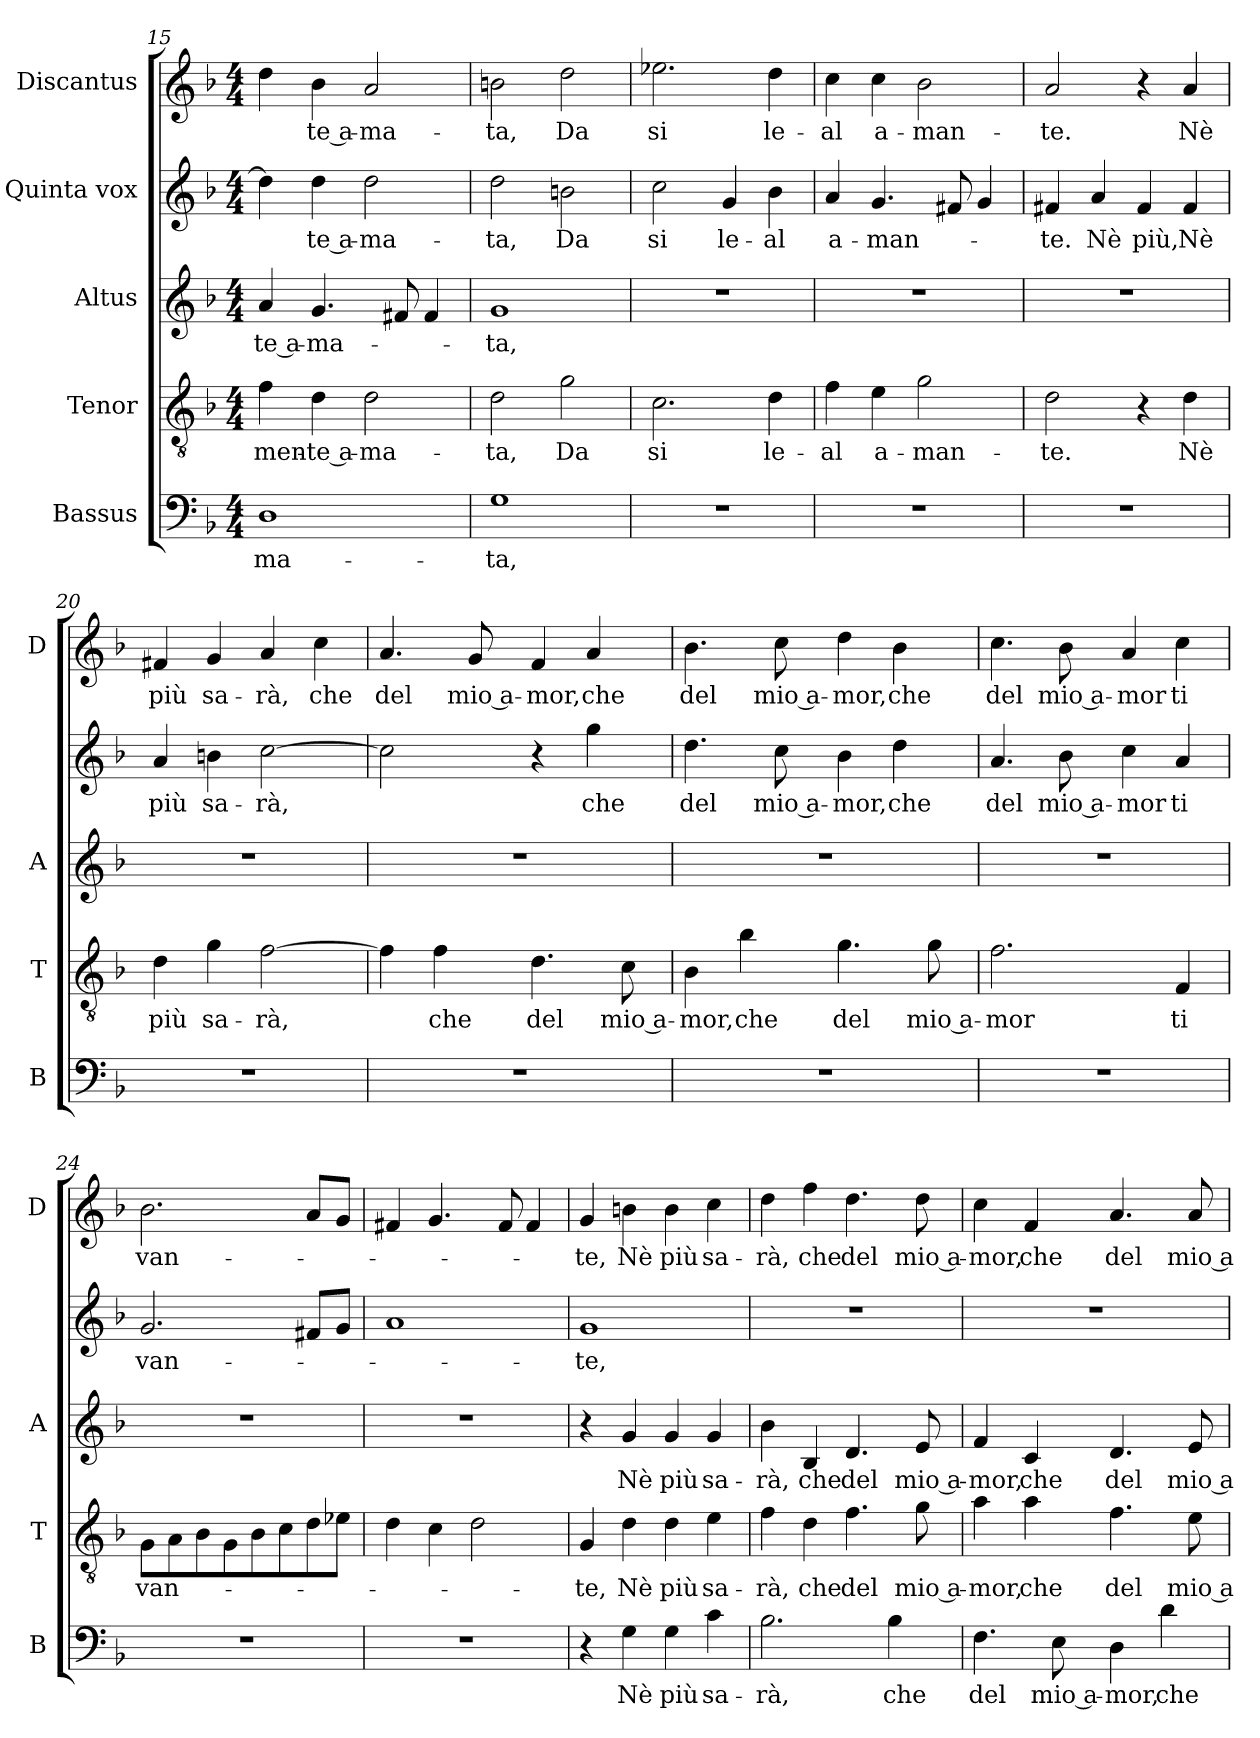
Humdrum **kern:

**kern	**text	**kern	**text	**kern	**text	**kern	**text	**kern	**text
*part5	*part5	*part4	*part4	*part3	*part3	*part2	*part2	*part1	*part1
*staff5	*staff5	*staff4	*staff4	*staff3	*staff3	*staff2	*staff2	*staff1	*staff1
*I"Bassus	*	*I"Tenor	*	*I"Altus	*	*I"Quinta vox	*	*I"Discantus	*
*I'B	*	*I'T	*	*I'A	*	*	*	*I'D	*
*clefF4	*	*clefGv2	*	*clefG2	*	*clefG2	*	*clefG2	*
*k[b-]	*	*k[b-]	*	*k[b-]	*	*k[b-]	*	*k[b-]	*
*F:	*	*F:	*	*F:	*	*F:	*	*F:	*
*M4/4	*	*M4/4	*	*M4/4	*	*M4/4	*	*M4/4	*
=15	=15	=15	=15	=15	=15	=15	=15	=15	=15
!	!LO:LY:b	!	!LO:LY:b	!	!LO:LY:b	!	!	!	!
1D	-ma-	4f\	-men-	4a/	-te a-	4dd\]	.	4dd\	.
!	!	!	!LO:LY:b	!	!LO:LY:b	!	!LO:LY:b	!	!LO:LY:b
.	.	4d\	-te a-	4.g/	-ma-	4dd\	-te a-	4b-\	-te a-
!	!	!	!LO:LY:b	!	!	!	!LO:LY:b	!	!LO:LY:b
.	.	2d\	-ma-	.	.	2dd\	-ma-	2a/	-ma-
.	.	.	.	8f#X/	.	.	.	.	.
.	.	.	.	4f#/	.	.	.	.	.
=16	=16	=16	=16	=16	=16	=16	=16	=16	=16
!	!LO:LY:b	!	!LO:LY:b	!	!LO:LY:b	!	!LO:LY:b	!	!LO:LY:b
1G	-ta,	2d\	-ta,	1g	-ta,	2dd\	-ta,	2bn\	-ta,
!	!	!	!LO:LY:b	!	!	!	!LO:LY:b	!	!LO:LY:b
.	.	2g\	Da	.	.	2bn\	Da	2dd\	Da
=17	=17	=17	=17	=17	=17	=17	=17	=17	=17
!	!	!	!LO:LY:b	!	!	!	!LO:LY:b	!	!LO:LY:b
1r	.	2.c\	si	1r	.	2cc\	si	2.ee-X\	si
!	!	!	!	!	!	!	!LO:LY:b	!	!
.	.	.	.	.	.	4g/	le-	.	.
!	!	!	!LO:LY:b	!	!	!	!LO:LY:b	!	!LO:LY:b
.	.	4d\	le-	.	.	4b-\	-al	4dd\	le-
=18	=18	=18	=18	=18	=18	=18	=18	=18	=18
!	!	!	!LO:LY:b	!	!	!	!LO:LY:b	!	!LO:LY:b
1r	.	4f\	-al	1r	.	4a/	a-	4cc\	-al
!	!	!	!LO:LY:b	!	!	!	!LO:LY:b	!	!LO:LY:b
.	.	4e\	a-	.	.	4.g/	-man-	4cc\	a-
!	!	!	!LO:LY:b	!	!	!	!	!	!LO:LY:b
.	.	2g\	-man-	.	.	.	.	2b-\	-man-
.	.	.	.	.	.	8f#X/	.	.	.
.	.	.	.	.	.	4g/	.	.	.
=19	=19	=19	=19	=19	=19	=19	=19	=19	=19
!	!	!	!LO:LY:b	!	!	!	!LO:LY:b	!	!LO:LY:b
1r	.	2d\	-te.	1r	.	4f#X/	-te.	2a/	-te.
!	!	!	!	!	!	!	!LO:LY:b	!	!
.	.	.	.	.	.	4a/	Nè	.	.
!	!	!	!	!	!	!	!LO:LY:b	!	!
.	.	4r	.	.	.	4f#/	più,	4r	.
!	!	!	!LO:LY:b	!	!	!	!LO:LY:b	!	!LO:LY:b
.	.	4d\	Nè	.	.	4f#/	Nè	4a/	Nè
=20	=20	=20	=20	=20	=20	=20	=20	=20	=20
!	!	!	!LO:LY:b	!	!	!	!LO:LY:b	!	!LO:LY:b
1r	.	4d\	più	1r	.	4a/	più	4f#X/	più
!	!	!	!LO:LY:b	!	!	!	!LO:LY:b	!	!LO:LY:b
.	.	4g\	sa-	.	.	4bn\	sa-	4g/	sa-
!	!	!	!LO:LY:b	!	!	!	!LO:LY:b	!	!LO:LY:b
.	.	[2f\	-rà,	.	.	[2cc\	-rà,	4a/	-rà,
!	!	!	!	!	!	!	!	!	!LO:LY:b
.	.	.	.	.	.	.	.	4cc\	che
!!LO:LB:g=z
=21	=21	=21	=21	=21	=21	=21	=21	=21	=21
!	!	!	!	!	!	!	!	!	!LO:LY:b
1r	.	4f\]	.	1r	.	2cc\]	.	4.a/	del
!	!	!	!LO:LY:b	!	!	!	!	!	!
.	.	4f\	che	.	.	.	.	.	.
!	!	!	!	!	!	!	!	!	!LO:LY:b
.	.	.	.	.	.	.	.	8g/	mio a-
!	!	!	!LO:LY:b	!	!	!	!	!	!LO:LY:b
.	.	4.d\	del	.	.	4r	.	4f/	-mor,
!	!	!	!	!	!	!	!LO:LY:b	!	!LO:LY:b
.	.	.	.	.	.	4gg\	che	4a/	che
!	!	!	!LO:LY:b	!	!	!	!	!	!
.	.	8c\	mio a-	.	.	.	.	.	.
=22	=22	=22	=22	=22	=22	=22	=22	=22	=22
!	!	!	!LO:LY:b	!	!	!	!LO:LY:b	!	!LO:LY:b
1r	.	4B-\	-mor,	1r	.	4.dd\	del	4.b-\	del
!	!	!	!LO:LY:b	!	!	!	!	!	!
.	.	4b-\	che	.	.	.	.	.	.
!	!	!	!	!	!	!	!LO:LY:b	!	!LO:LY:b
.	.	.	.	.	.	8cc\	mio a-	8cc\	mio a-
!	!	!	!LO:LY:b	!	!	!	!LO:LY:b	!	!LO:LY:b
.	.	4.g\	del	.	.	4b-\	-mor,	4dd\	-mor,
!	!	!	!	!	!	!	!LO:LY:b	!	!LO:LY:b
.	.	.	.	.	.	4dd\	che	4b-\	che
!	!	!	!LO:LY:b	!	!	!	!	!	!
.	.	8g\	mio a-	.	.	.	.	.	.
=23	=23	=23	=23	=23	=23	=23	=23	=23	=23
!	!	!	!LO:LY:b	!	!	!	!LO:LY:b	!	!LO:LY:b
1r	.	2.f\	-mor	1r	.	4.a/	del	4.cc\	del
!	!	!	!	!	!	!	!LO:LY:b	!	!LO:LY:b
.	.	.	.	.	.	8b-\	mio a-	8b-\	mio a-
!	!	!	!	!	!	!	!LO:LY:b	!	!LO:LY:b
.	.	.	.	.	.	4cc\	-mor	4a/	-mor
!	!	!	!LO:LY:b	!	!	!	!LO:LY:b	!	!LO:LY:b
.	.	4F/	ti	.	.	4a/	ti	4cc\	ti
=24	=24	=24	=24	=24	=24	=24	=24	=24	=24
!	!	!	!LO:LY:b	!	!	!	!LO:LY:b	!	!LO:LY:b
1r	.	8G\L	van-	1r	.	2.g/	van-	2.b-\	van-
.	.	8A\	.	.	.	.	.	.	.
.	.	8B-\	.	.	.	.	.	.	.
.	.	8G\	.	.	.	.	.	.	.
.	.	8B-\	.	.	.	.	.	.	.
.	.	8c\	.	.	.	.	.	.	.
.	.	8d\	.	.	.	8f#X/L	.	8a/L	.
.	.	8e-X\J	.	.	.	8g/J	.	8g/J	.
=25	=25	=25	=25	=25	=25	=25	=25	=25	=25
1r	.	4d\	.	1r	.	1a	.	4f#X/	.
.	.	4c\	.	.	.	.	.	4.g/	.
.	.	2d\	.	.	.	.	.	.	.
.	.	.	.	.	.	.	.	8f#/	.
.	.	.	.	.	.	.	.	4f#/	.
=26	=26	=26	=26	=26	=26	=26	=26	=26	=26
!	!	!	!LO:LY:b	!	!	!	!LO:LY:b	!	!LO:LY:b
4r	.	4G/	-te,	4r	.	1g	-te,	4g/	-te,
!	!LO:LY:b	!	!LO:LY:b	!	!LO:LY:b	!	!	!	!LO:LY:b
4G\	Nè	4d\	Nè	4g/	Nè	.	.	4bn\	Nè
!	!LO:LY:b	!	!LO:LY:b	!	!LO:LY:b	!	!	!	!LO:LY:b
4G\	più	4d\	più	4g/	più	.	.	4b\	più
!	!LO:LY:b	!	!LO:LY:b	!	!LO:LY:b	!	!	!	!LO:LY:b
4c\	sa-	4e\	sa-	4g/	sa-	.	.	4cc\	sa-
!!LO:LB:g=z
=27	=27	=27	=27	=27	=27	=27	=27	=27	=27
!	!LO:LY:b	!	!LO:LY:b	!	!LO:LY:b	!	!	!	!LO:LY:b
2.B-\	-rà,	4f\	-rà,	4b-\	-rà,	1r	.	4dd\	-rà,
!	!	!	!LO:LY:b	!	!LO:LY:b	!	!	!	!LO:LY:b
.	.	4d\	che	4B-/	che	.	.	4ff\	che
!	!	!	!LO:LY:b	!	!LO:LY:b	!	!	!	!LO:LY:b
.	.	4.f\	del	4.d/	del	.	.	4.dd\	del
!	!LO:LY:b	!	!	!	!	!	!	!	!
4B-\	che	.	.	.	.	.	.	.	.
!	!	!	!LO:LY:b	!	!LO:LY:b	!	!	!	!LO:LY:b
.	.	8g\	mio a-	8e/	mio a-	.	.	8dd\	mio a-
=28	=28	=28	=28	=28	=28	=28	=28	=28	=28
!	!LO:LY:b	!	!LO:LY:b	!	!LO:LY:b	!	!	!	!LO:LY:b
4.F\	del	4a\	-mor,	4f/	-mor,	1r	.	4cc\	-mor,
!	!	!	!LO:LY:b	!	!LO:LY:b	!	!	!	!LO:LY:b
.	.	4a\	che	4c/	che	.	.	4f/	che
!	!LO:LY:b	!	!	!	!	!	!	!	!
8E\	mio a-	.	.	.	.	.	.	.	.
!	!LO:LY:b	!	!LO:LY:b	!	!LO:LY:b	!	!	!	!LO:LY:b
4D\	-mor,	4.f\	del	4.d/	del	.	.	4.a/	del
!	!LO:LY:b	!	!	!	!	!	!	!	!
4d\	che	.	.	.	.	.	.	.	.
!	!	!	!LO:LY:b	!	!LO:LY:b	!	!	!	!LO:LY:b
.	.	8e\	mio a-	8e/	mio a-	.	.	8a/	mio a-
=	=	=	=	=	=	=	=	=	=
*-	*-	*-	*-	*-	*-	*-	*-	*-	*-
